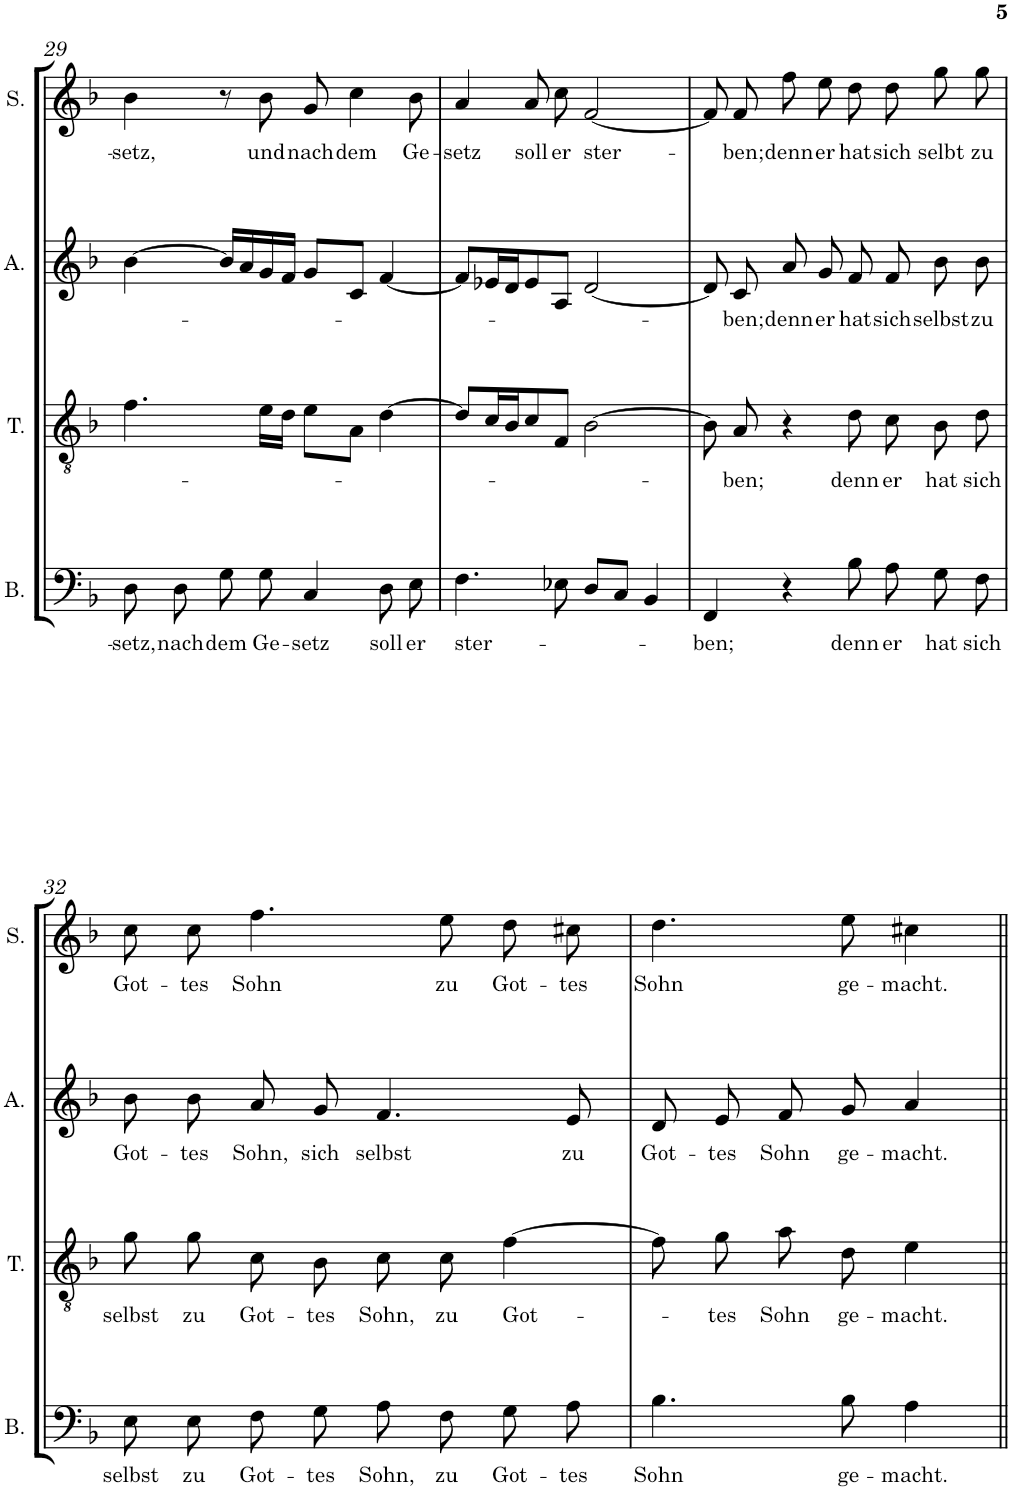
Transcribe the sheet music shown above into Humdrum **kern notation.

**kern	**text	**kern	**text	**kern	**text	**kern	**text
*part4	*part4	*part3	*part3	*part2	*part2	*part1	*part1
*staff4	*staff4	*staff3	*staff3	*staff2	*staff2	*staff1	*staff1
*I"Baß	*	*I"Tenor	*	*I"Alt	*	*I"Sopran	*
*I'B.	*	*I'T.	*	*I'A.	*	*I'S.	*
!!LO:PB:g=z
*clefF4	*	*clefGv2	*	*clefG2	*	*clefG2	*
*k[b-]	*	*k[b-]	*	*k[b-]	*	*k[b-]	*
*F:	*	*F:	*	*F:	*	*F:	*
*M4/4	*	*M4/4	*	*M4/4	*	*M4/4	*
=29	=29	=29	=29	=29	=29	=29	=29
!	!LO:LY:b	!	!	!	!	!	!LO:LY:b
8D\	-setz,	4.f\	.	[4b-\	.	4b-\	-setz,
!	!LO:LY:b	!	!	!	!	!	!
8D\	nach	.	.	.	.	.	.
!	!LO:LY:b	!	!	!	!	!	!
8G\	dem	.	.	16b-/LL]	.	8r	.
.	.	.	.	16a/	.	.	.
!	!LO:LY:b	!	!	!	!	!	!LO:LY:b
8G\	Ge-	16e\LL	.	16g/	.	8b-\	und
.	.	16d\JJ	.	16f/JJ	.	.	.
!	!LO:LY:b	!	!	!	!	!	!LO:LY:b
4C/	-setz	8e\L	.	8g/L	.	8g/	nach
!	!	!	!	!	!	!	!LO:LY:b
.	.	8A\J	.	8c/J	.	4cc\	dem
!	!LO:LY:b	!	!	!	!	!	!
8D\	soll	[4d\	.	[4f/	.	.	.
!	!LO:LY:b	!	!	!	!	!	!LO:LY:b
8E\	er	.	.	.	.	8b-\	Ge-
=30	=30	=30	=30	=30	=30	=30	=30
!	!LO:LY:b	!	!	!	!	!	!LO:LY:b
4.F\	ster-	8d/L]	.	8f/L]	.	4a/	-setz
.	.	16c/L	.	16e-X/L	.	.	.
.	.	16B-/J	.	16d/J	.	.	.
!	!	!	!	!	!	!	!LO:LY:b
.	.	8c/	.	8e-/	.	8a\L	soll
!	!	!	!	!	!	!	!LO:LY:b
8E-X\	.	8F/J	.	8A/J	.	8cc\J	er
!	!	!	!	!	!	!	!LO:LY:b
8D/L	.	[2B-\	.	[2d/	.	[2f/	ster-
8C/J	.	.	.	.	.	.	.
4BB-/	.	.	.	.	.	.	.
=31	=31	=31	=31	=31	=31	=31	=31
!	!LO:LY:b	!	!	!	!	!	!
4FF/	-ben;	8B-\]	.	8d/]	.	8f/L]	.
!	!	!	!LO:LY:b	!	!LO:LY:b	!	!LO:LY:b
.	.	8A/	-ben;	8c/	-ben;	8f/J	-ben;
!	!	!	!	!	!LO:LY:b	!	!LO:LY:b
4r	.	4r	.	8a/	denn	8ff\L	denn
!	!	!	!	!	!LO:LY:b	!	!LO:LY:b
.	.	.	.	8g/	er	8ee\J	er
!	!LO:LY:b	!	!LO:LY:b	!	!LO:LY:b	!	!LO:LY:b
8B-\	denn	8d\	denn	8f/	hat	8dd\L	hat
!	!LO:LY:b	!	!LO:LY:b	!	!LO:LY:b	!	!LO:LY:b
8A\	er	8c\	er	8f/	sich	8dd\J	sich
!	!LO:LY:b	!	!LO:LY:b	!	!LO:LY:b	!	!LO:LY:b
8G\	hat	8B-\	hat	8b-\	selbst	8gg\L	selbt
!	!LO:LY:b	!	!LO:LY:b	!	!LO:LY:b	!	!LO:LY:b
8F\	sich	8d\	sich	8b-\	zu	8gg\J	zu
!!LO:LB:g=z
=32	=32	=32	=32	=32	=32	=32	=32
!	!LO:LY:b	!	!LO:LY:b	!	!LO:LY:b	!	!LO:LY:b
8E\	selbst	8g\	selbst	8b-\	Got-	8cc\L	Got-
!	!LO:LY:b	!	!LO:LY:b	!	!LO:LY:b	!	!LO:LY:b
8E\	zu	8g\	zu	8b-\	-tes	8cc\J	-tes
!	!LO:LY:b	!	!LO:LY:b	!	!LO:LY:b	!	!LO:LY:b
8F\	Got-	8c\	Got-	8a/	Sohn,	4.ff\	Sohn
!	!LO:LY:b	!	!LO:LY:b	!	!LO:LY:b	!	!
8G\	-tes	8B-\	-tes	8g/	sich	.	.
!	!LO:LY:b	!	!LO:LY:b	!	!LO:LY:b	!	!
8A\	Sohn,	8c\	Sohn,	4.f/	selbst	.	.
!	!LO:LY:b	!	!LO:LY:b	!	!	!	!LO:LY:b
8F\	zu	8c\	zu	.	.	8ee\	zu
!	!LO:LY:b	!	!LO:LY:b	!	!	!	!LO:LY:b
8G\	Got-	[4f\	Got-	.	.	8dd\L	Got-
!	!LO:LY:b	!	!	!	!LO:LY:b	!	!LO:LY:b
8A\	-tes	.	.	8e/	zu	8cc#X\J	-tes
=33	=33	=33	=33	=33	=33	=33	=33
!	!LO:LY:b	!	!	!	!LO:LY:b	!	!LO:LY:b
4.B-\	Sohn	8f\]	.	8d/	Got-	4.dd\	Sohn
!	!	!	!LO:LY:b	!	!LO:LY:b	!	!
.	.	8g\	-tes	8e/	-tes	.	.
!	!	!	!LO:LY:b	!	!LO:LY:b	!	!
.	.	8a\	Sohn	8f/	Sohn	.	.
!	!LO:LY:b	!	!LO:LY:b	!	!LO:LY:b	!	!LO:LY:b
8B-\	ge-	8d\	ge-	8g/	ge-	8ee\	ge-
!	!LO:LY:b	!	!LO:LY:b	!	!LO:LY:b	!	!LO:LY:b
4A\	-macht.	4e\	-macht.	4a/	-macht.	4cc#X\	-macht.
=||	=||	=||	=||	=||	=||	=||	=||
*-	*-	*-	*-	*-	*-	*-	*-
